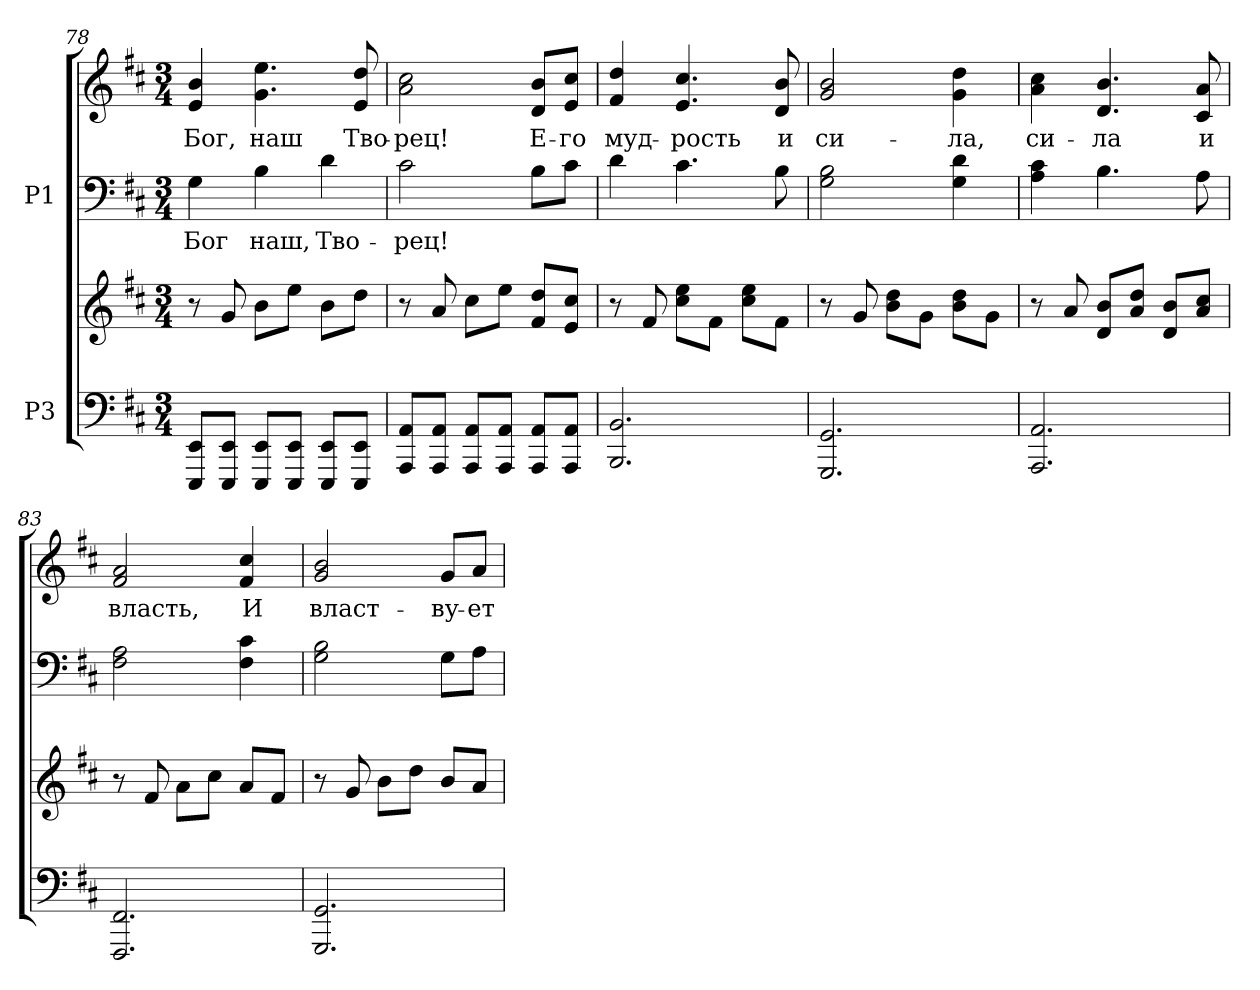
**kern	**kern	**kern	**text	**kern	**text
*part2	*part2	*part1	*part1	*part1	*part1
*staff4	*staff3	*staff2	*staff2	*staff1	*staff1
*I"P3	*	*I"P1	*	*	*
*clefF4	*clefG2	*clefF4	*	*clefG2	*
*k[f#c#]	*k[f#c#]	*k[f#c#]	*	*k[f#c#]	*
*D:	*D:	*D:	*	*D:	*
*M3/4	*M3/4	*M3/4	*	*M3/4	*
=78	=78	=78	=78	=78	=78
!	!	!	!LO:LY:a:color=#000000	!	!
!	!	!	!	!	!LO:LY:b:color=#000000
8EEEi/ 8EEiL	8r	4Gi\	Бог	4ei/ 4bi	Бог,
8EEEi/ 8EEiJ	8gi/	.	.	.	.
!	!	!	!LO:LY:a:color=#000000	!	!
!	!	!	!	!	!LO:LY:b:color=#000000
8EEEi/ 8EEiL	8bi\L	4Bi\	наш,	4.gi\ 4.eei	наш
8EEEi/ 8EEiJ	8eei\J	.	.	.	.
!	!	!	!LO:LY:a:color=#000000	!	!
8EEEi/ 8EEiL	8bi\L	4di\	Тво-	.	.
!	!	!	!	!	!LO:LY:b:color=#000000
8EEEi/ 8EEiJ	8ddi\J	.	.	8ei/ 8ddi	Тво-
!!LO:LB:g=z
=79	=79	=79	=79	=79	=79
!	!	!	!LO:LY:a:color=#000000	!	!
!	!	!	!	!	!LO:LY:b:color=#000000
8AAAi/ 8AAiL	8r	2c#i\	-рец!	2ai\ 2cc#i	-рец!
8AAAi/ 8AAiJ	8ai/	.	.	.	.
8AAAi/ 8AAiL	8cc#i\L	.	.	.	.
8AAAi/ 8AAiJ	8eei\J	.	.	.	.
!	!	!	!	!	!LO:LY:b:color=#000000
8AAAi/ 8AAiL	8f#i/ 8ddiL	8Bi\L	.	8di/ 8biL	Е-
!	!	!	!	!	!LO:LY:b:color=#000000
8AAAi/ 8AAiJ	8ei/ 8cc#iJ	8c#i\J	.	8ei/ 8cc#iJ	-го
=80	=80	=80	=80	=80	=80
!	!	!	!	!	!LO:LY:b:color=#000000
2.BBBi/ 2.BBi	8r	4di\	.	4f#i/ 4ddi	муд-
.	8f#i/	.	.	.	.
!	!	!	!	!	!LO:LY:b:color=#000000
.	8cc#i\ 8eeiL	4.c#i\	.	4.ei/ 4.cc#i	-рость
.	8f#i\J	.	.	.	.
.	8cc#i\ 8eeiL	.	.	.	.
!	!	!	!	!	!LO:LY:b:color=#000000
.	8f#i\J	8Bi\	.	8di/ 8bi	и
=81	=81	=81	=81	=81	=81
!	!	!	!	!	!LO:LY:b:color=#000000
2.GGGi/ 2.GGi	8r	2Gi\ 2Bi	.	2gi/ 2bi	си-
.	8gi/	.	.	.	.
.	8bi\ 8ddiL	.	.	.	.
.	8gi\J	.	.	.	.
!	!	!	!	!	!LO:LY:b:color=#000000
.	8bi\ 8ddiL	4Gi\ 4di	.	4gi\ 4ddi	-ла,
.	8gi\J	.	.	.	.
=82	=82	=82	=82	=82	=82
!	!	!	!	!	!LO:LY:b:color=#000000
2.AAAi/ 2.AAi	8r	4Ai\ 4c#i	.	4ai\ 4cc#i	си-
.	8ai/	.	.	.	.
!	!	!	!	!	!LO:LY:b:color=#000000
.	8di/ 8biL	4.Bi\	.	4.di/ 4.bi	-ла
.	8ai/ 8ddiJ	.	.	.	.
.	8di/ 8biL	.	.	.	.
!	!	!	!	!	!LO:LY:b:color=#000000
.	8ai/ 8cc#iJ	8Ai\	.	8c#i/ 8ai	и
!!LO:PB:g=z
=83	=83	=83	=83	=83	=83
!	!	!	!	!	!LO:LY:b:color=#000000
2.FFF#i/ 2.FF#i	8r	2F#i\ 2Ai	.	2f#i/ 2ai	власть,
.	8f#i/	.	.	.	.
.	8ai\L	.	.	.	.
.	8cc#i\J	.	.	.	.
!	!	!	!	!	!LO:LY:b:color=#000000
.	8ai/L	4F#i\ 4c#i	.	4f#i/ 4cc#i	И
.	8f#i/J	.	.	.	.
=84	=84	=84	=84	=84	=84
!	!	!	!	!	!LO:LY:b:color=#000000
2.GGGi/ 2.GGi	8r	2Gi\ 2Bi	.	2gi/ 2bi	власт-
.	8gi/	.	.	.	.
.	8bi\L	.	.	.	.
.	8ddi\J	.	.	.	.
!	!	!	!	!	!LO:LY:b:color=#000000
.	8bi/L	8Gi\L	.	8gi/L	-ву-
!	!	!	!	!	!LO:LY:b:color=#000000
.	8ai/J	8Ai\J	.	8ai/J	-ет
=	=	=	=	=	=
*-	*-	*-	*-	*-	*-
